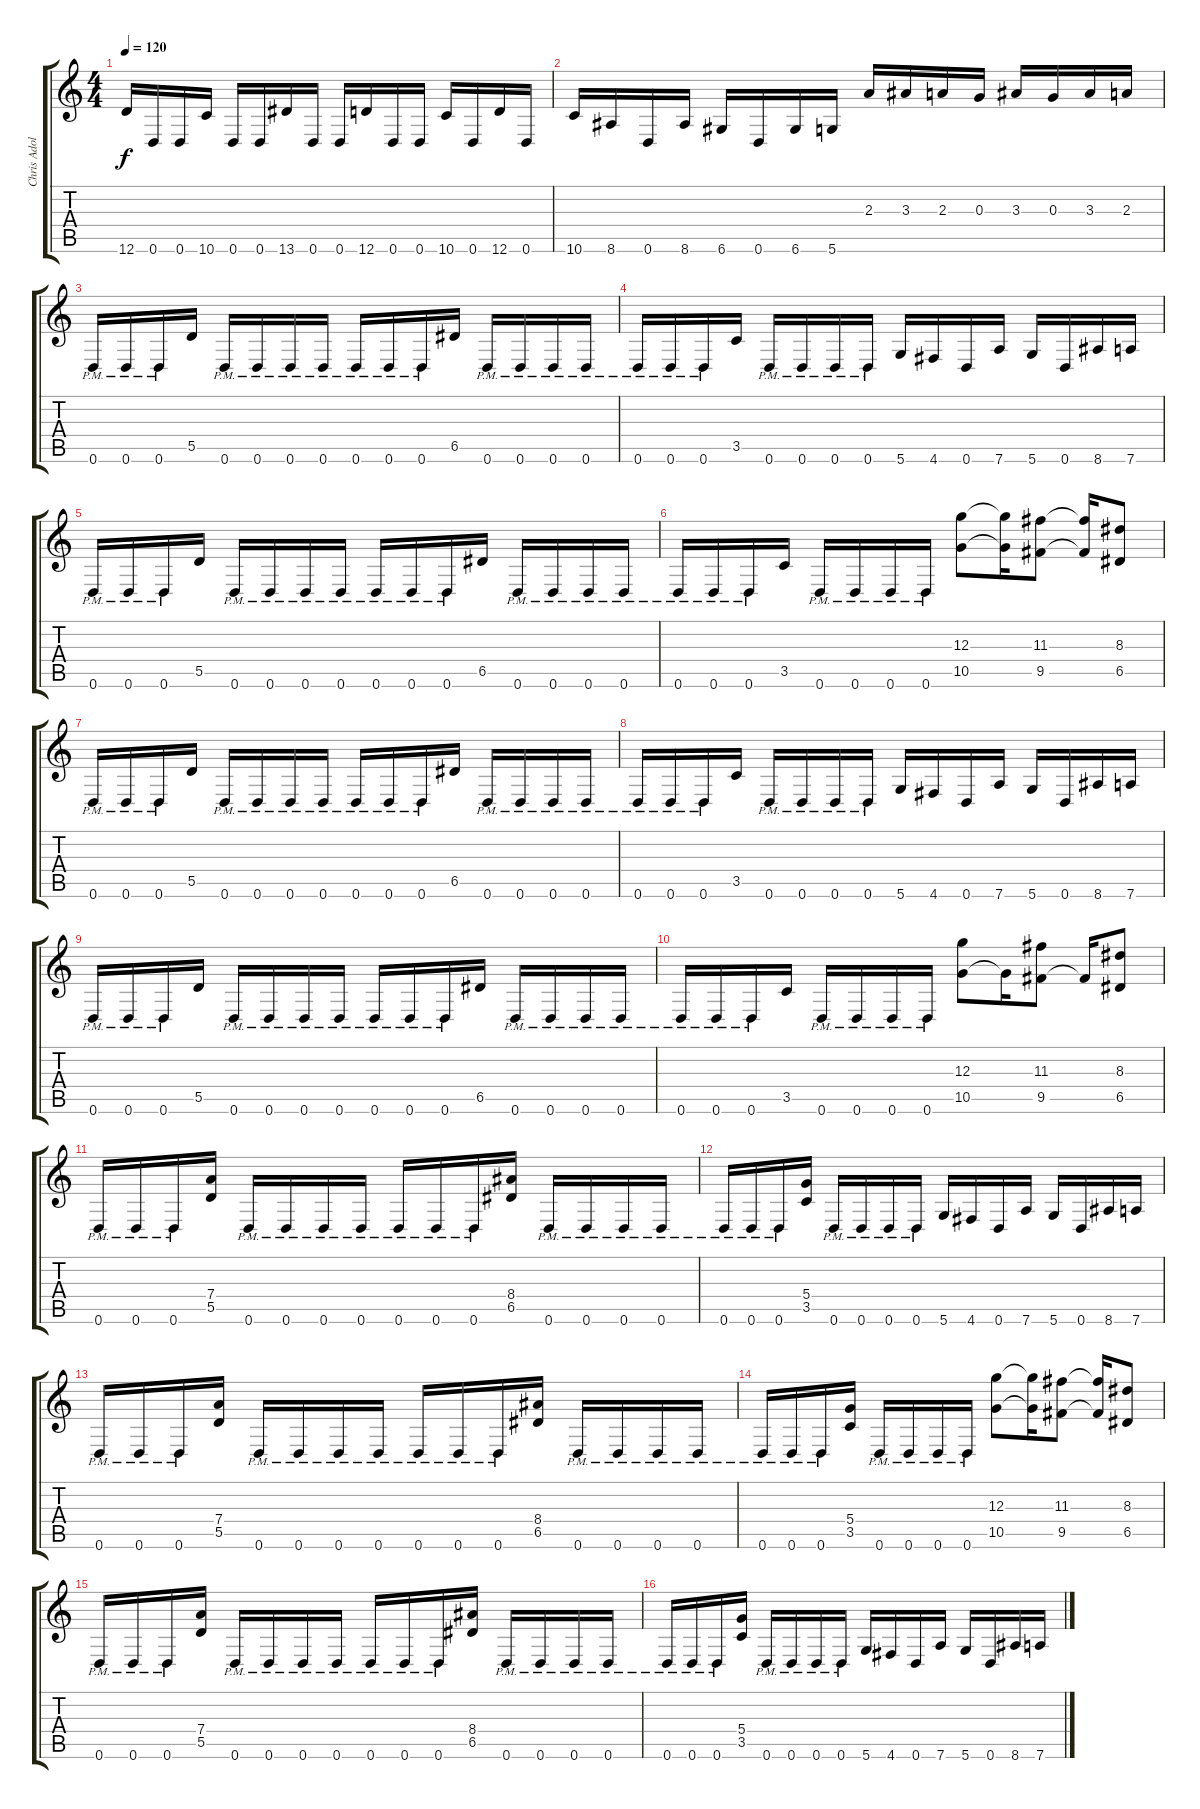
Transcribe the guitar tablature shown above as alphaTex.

\track ("Chris Adolph" "Chris Adol") {instrument overdrivenguitar}
\staff {score tabs}
\tuning (E4 B3 G3 D3 A2 D2) {hide}
\ts (4 4)
\tempo 120
\clef g2
\ks c
12.6.16{dy f} 0.6.16 0.6.16 10.6.16 0.6.16 0.6.16 13.6.16 0.6.16 0.6.16 12.6.16 0.6.16 0.6.16 10.6.16 0.6.16 12.6.16 0.6.16 |
10.6.16 8.6.16 0.6.16 8.6.16 6.6.16 0.6.16 6.6.16 5.6.16 2.3.16 3.3.16 2.3.16 0.3.16 3.3.16 0.3.16 3.3.16 2.3.16 |
0.6{pm}.16 0.6{pm}.16 0.6{pm}.16 5.5.16 0.6{pm}.16 0.6{pm}.16 0.6{pm}.16 0.6{pm}.16 0.6{pm}.16 0.6{pm}.16 0.6{pm}.16 6.5.16 0.6{pm}.16 0.6{pm}.16 0.6{pm}.16 0.6{pm}.16 |
0.6{pm}.16 0.6{pm}.16 0.6{pm}.16 3.5.16 0.6{pm}.16 0.6{pm}.16 0.6{pm}.16 0.6{pm}.16 5.6.16 4.6.16 0.6.16 7.6.16 5.6.16 0.6.16 8.6.16 7.6.16 |
0.6{pm}.16 0.6{pm}.16 0.6{pm}.16 5.5.16 0.6{pm}.16 0.6{pm}.16 0.6{pm}.16 0.6{pm}.16 0.6{pm}.16 0.6{pm}.16 0.6{pm}.16 6.5.16 0.6{pm}.16 0.6{pm}.16 0.6{pm}.16 0.6{pm}.16 |
0.6{pm}.16 0.6{pm}.16 0.6{pm}.16 3.5.16 0.6{pm}.16 0.6{pm}.16 0.6{pm}.16 0.6{pm}.16 (12.3 10.5).8 (12.3{t} 10.5{t}).16 (11.3 9.5).8 (11.3{t} 9.5{t}).16 (8.3 6.5).8 |
0.6{pm}.16 0.6{pm}.16 0.6{pm}.16 5.5.16 0.6{pm}.16 0.6{pm}.16 0.6{pm}.16 0.6{pm}.16 0.6{pm}.16 0.6{pm}.16 0.6{pm}.16 6.5.16 0.6{pm}.16 0.6{pm}.16 0.6{pm}.16 0.6{pm}.16 |
0.6{pm}.16 0.6{pm}.16 0.6{pm}.16 3.5.16 0.6{pm}.16 0.6{pm}.16 0.6{pm}.16 0.6{pm}.16 5.6.16 4.6.16 0.6.16 7.6.16 5.6.16 0.6.16 8.6.16 7.6.16 |
0.6{pm}.16 0.6{pm}.16 0.6{pm}.16 5.5.16 0.6{pm}.16 0.6{pm}.16 0.6{pm}.16 0.6{pm}.16 0.6{pm}.16 0.6{pm}.16 0.6{pm}.16 6.5.16 0.6{pm}.16 0.6{pm}.16 0.6{pm}.16 0.6{pm}.16 |
0.6{pm}.16 0.6{pm}.16 0.6{pm}.16 3.5.16 0.6{pm}.16 0.6{pm}.16 0.6{pm}.16 0.6{pm}.16 (12.3 10.5).8 10.5{t}.16 (11.3 9.5).8 9.5{t}.16 (8.3 6.5).8 |
0.6{pm}.16 0.6{pm}.16 0.6{pm}.16 (7.4 5.5).16 0.6{pm}.16 0.6{pm}.16 0.6{pm}.16 0.6{pm}.16 0.6{pm}.16 0.6{pm}.16 0.6{pm}.16 (8.4 6.5).16 0.6{pm}.16 0.6{pm}.16 0.6{pm}.16 0.6{pm}.16 |
0.6{pm}.16 0.6{pm}.16 0.6{pm}.16 (5.4 3.5).16 0.6{pm}.16 0.6{pm}.16 0.6{pm}.16 0.6{pm}.16 5.6.16 4.6.16 0.6.16 7.6.16 5.6.16 0.6.16 8.6.16 7.6.16 |
0.6{pm}.16 0.6{pm}.16 0.6{pm}.16 (7.4 5.5).16 0.6{pm}.16 0.6{pm}.16 0.6{pm}.16 0.6{pm}.16 0.6{pm}.16 0.6{pm}.16 0.6{pm}.16 (8.4 6.5).16 0.6{pm}.16 0.6{pm}.16 0.6{pm}.16 0.6{pm}.16 |
0.6{pm}.16 0.6{pm}.16 0.6{pm}.16 (5.4 3.5).16 0.6{pm}.16 0.6{pm}.16 0.6{pm}.16 0.6{pm}.16 (12.3 10.5).8 (12.3{t} 10.5{t}).16 (11.3 9.5).8 (11.3{t} 9.5{t}).16 (8.3 6.5).8 |
0.6{pm}.16 0.6{pm}.16 0.6{pm}.16 (7.4 5.5).16 0.6{pm}.16 0.6{pm}.16 0.6{pm}.16 0.6{pm}.16 0.6{pm}.16 0.6{pm}.16 0.6{pm}.16 (8.4 6.5).16 0.6{pm}.16 0.6{pm}.16 0.6{pm}.16 0.6{pm}.16 |
0.6{pm}.16 0.6{pm}.16 0.6{pm}.16 (5.4 3.5).16 0.6{pm}.16 0.6{pm}.16 0.6{pm}.16 0.6{pm}.16 5.6.16 4.6.16 0.6.16 7.6.16 5.6.16 0.6.16 8.6.16 7.6.16
